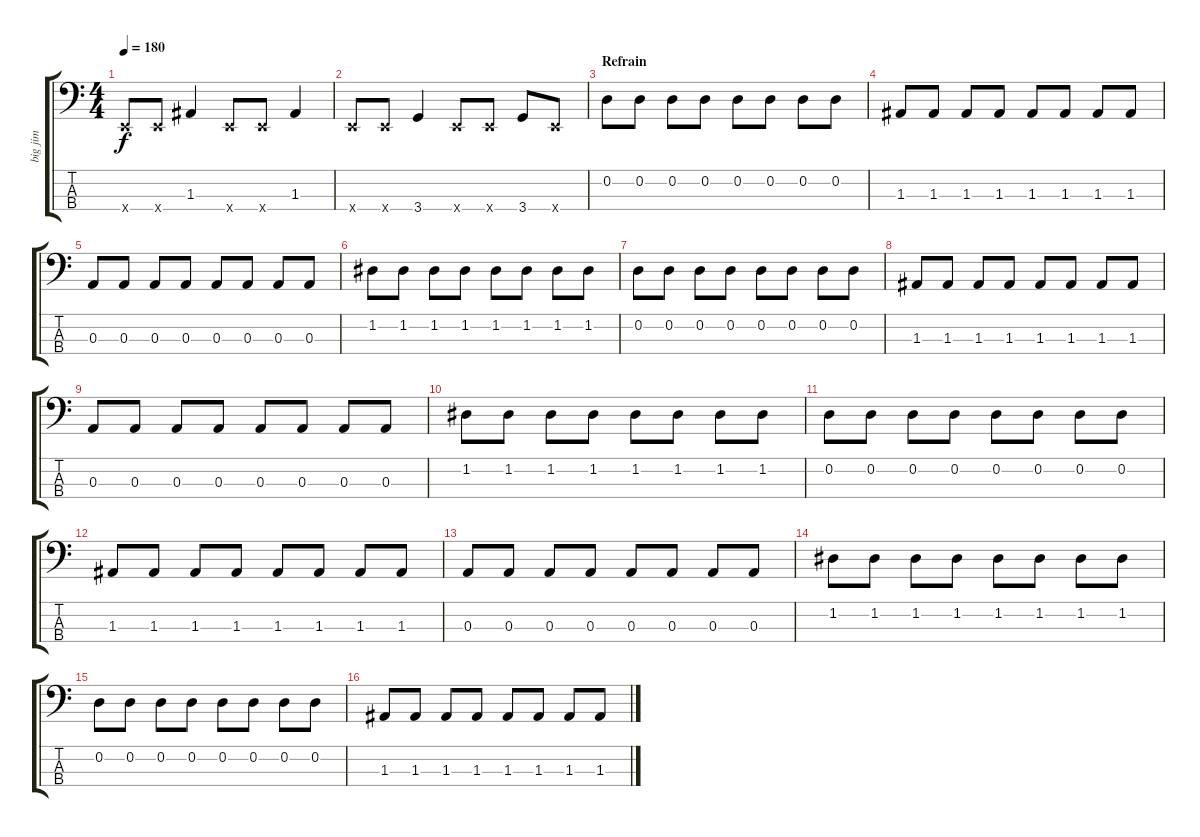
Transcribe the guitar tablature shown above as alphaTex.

\track ("big jim" "big jim") {instrument electricbasspick}
\staff {score tabs}
\tuning (G2 D2 A1 E1) {hide}
\ts (4 4)
\tempo 180
\clef f4
\ks c
0.4{x}.8{dy f} 0.4{x}.8 1.3.4 0.4{x}.8 0.4{x}.8 1.3.4 |
0.4{x}.8 0.4{x}.8 3.4.4 0.4{x}.8 0.4{x}.8 3.4.8 0.4{x}.8 |
\section ("" "Refrain")
0.2.8 0.2.8 0.2.8 0.2.8 0.2.8 0.2.8 0.2.8 0.2.8 |
1.3.8 1.3.8 1.3.8 1.3.8 1.3.8 1.3.8 1.3.8 1.3.8 |
0.3.8 0.3.8 0.3.8 0.3.8 0.3.8 0.3.8 0.3.8 0.3.8 |
1.2.8 1.2.8 1.2.8 1.2.8 1.2.8 1.2.8 1.2.8 1.2.8 |
0.2.8 0.2.8 0.2.8 0.2.8 0.2.8 0.2.8 0.2.8 0.2.8 |
1.3.8 1.3.8 1.3.8 1.3.8 1.3.8 1.3.8 1.3.8 1.3.8 |
0.3.8 0.3.8 0.3.8 0.3.8 0.3.8 0.3.8 0.3.8 0.3.8 |
1.2.8 1.2.8 1.2.8 1.2.8 1.2.8 1.2.8 1.2.8 1.2.8 |
0.2.8 0.2.8 0.2.8 0.2.8 0.2.8 0.2.8 0.2.8 0.2.8 |
1.3.8 1.3.8 1.3.8 1.3.8 1.3.8 1.3.8 1.3.8 1.3.8 |
0.3.8 0.3.8 0.3.8 0.3.8 0.3.8 0.3.8 0.3.8 0.3.8 |
1.2.8 1.2.8 1.2.8 1.2.8 1.2.8 1.2.8 1.2.8 1.2.8 |
0.2.8 0.2.8 0.2.8 0.2.8 0.2.8 0.2.8 0.2.8 0.2.8 |
1.3.8 1.3.8 1.3.8 1.3.8 1.3.8 1.3.8 1.3.8 1.3.8
